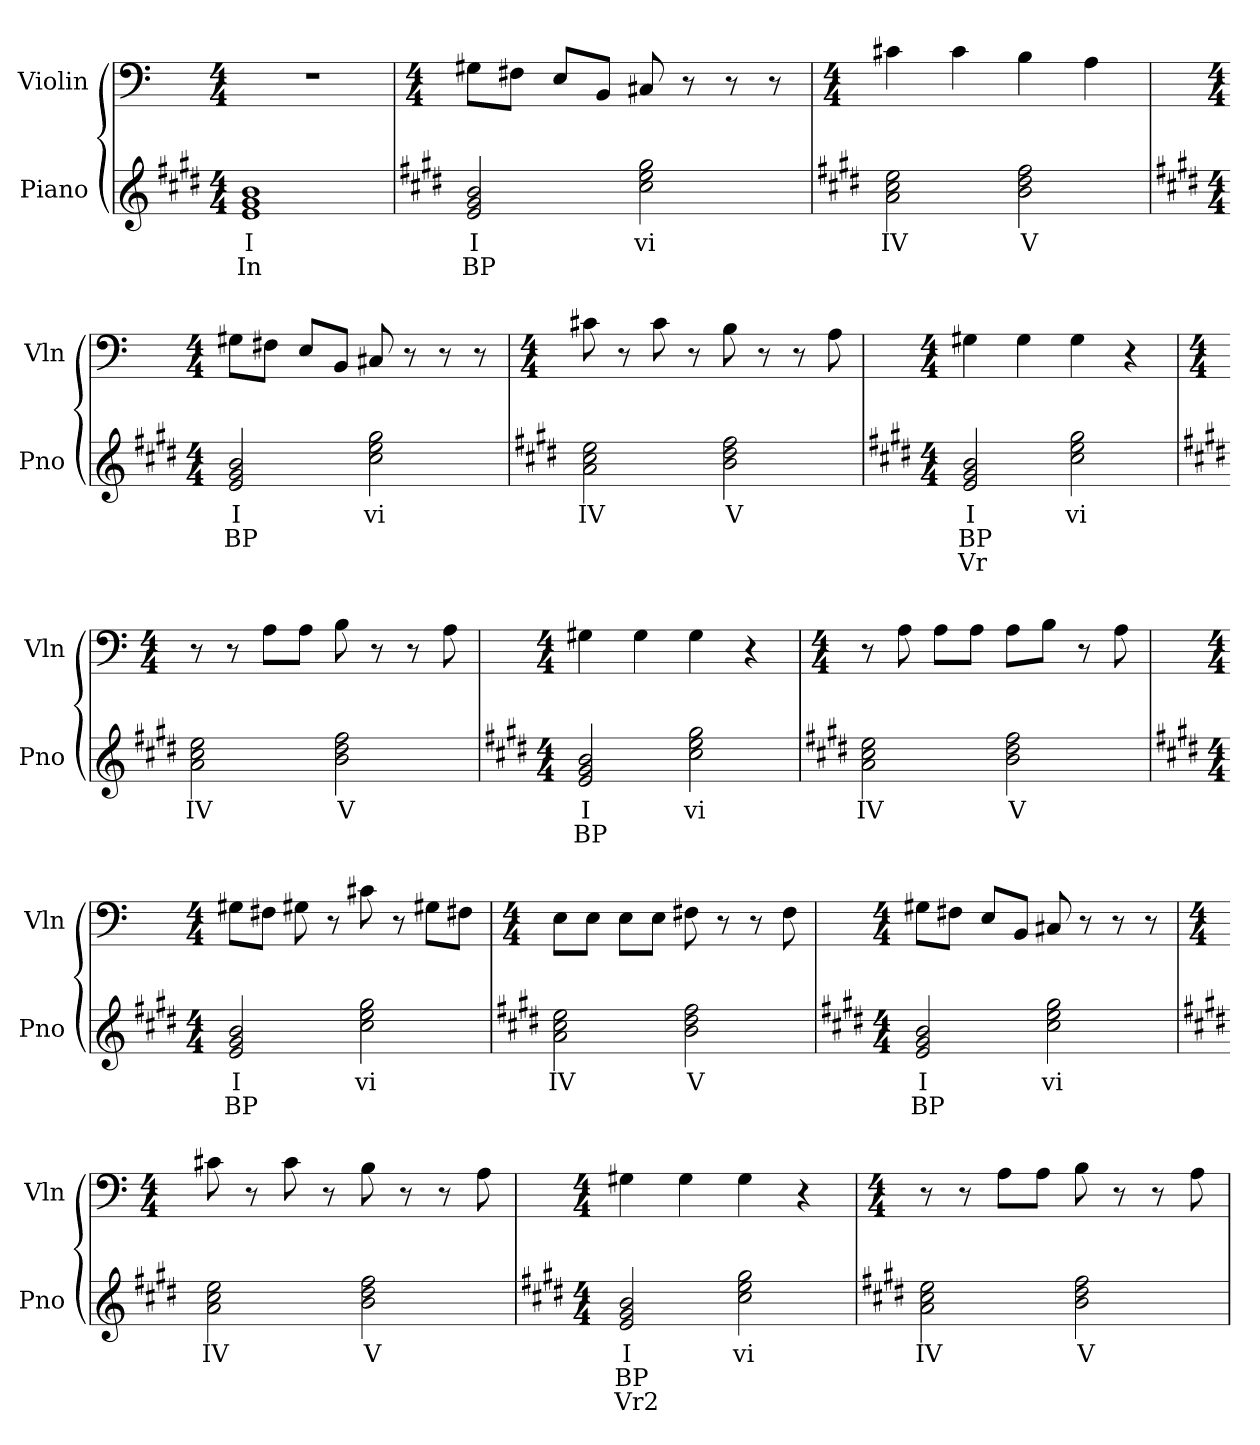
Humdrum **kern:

**kern	**text	**text	**text	**kern
*part2	*part2	*part2	*part2	*part1
*staff2	*staff2	*staff2	*staff2	*staff1
*I"Piano	*	*	*	*I"Violin
*I'Pno	*	*	*	*I'Vln
*k[f#c#g#d#]	*	*	*	*
*E:	*	*	*	*
*M4/4	*	*	*	*M4/4
=	=	=	=	=
1e 1g# 1b	I	In	.	1r
=	=	=	=	=
*k[f#c#g#d#]	*	*	*	*
*E:	*	*	*	*
*	*	*	*	*M4/4
2e 2g# 2b	I	BP	.	8G#XL
.	.	.	.	8F#XJ
.	.	.	.	8EL
.	.	.	.	8BBJ
2cc# 2ee 2gg#	vi	.	.	8C#X
.	.	.	.	8r
.	.	.	.	8r
.	.	.	.	8r
=	=	=	=	=
*k[f#c#g#d#]	*	*	*	*
*E:	*	*	*	*
*	*	*	*	*M4/4
2a 2cc# 2ee	IV	.	.	4c#X
.	.	.	.	4c#
2b 2dd# 2ff#	V	.	.	4B
.	.	.	.	4A
=	=	=	=	=
*k[f#c#g#d#]	*	*	*	*
*E:	*	*	*	*
*M4/4	*	*	*	*M4/4
2e 2g# 2b	I	BP	.	8G#XL
.	.	.	.	8F#XJ
.	.	.	.	8EL
.	.	.	.	8BBJ
2cc# 2ee 2gg#	vi	.	.	8C#X
.	.	.	.	8r
.	.	.	.	8r
.	.	.	.	8r
=	=	=	=	=
*k[f#c#g#d#]	*	*	*	*
*E:	*	*	*	*
*	*	*	*	*M4/4
2a 2cc# 2ee	IV	.	.	8c#X
.	.	.	.	8r
.	.	.	.	8c#
.	.	.	.	8r
2b 2dd# 2ff#	V	.	.	8B
.	.	.	.	8r
.	.	.	.	8r
.	.	.	.	8A
=	=	=	=	=
*k[f#c#g#d#]	*	*	*	*
*E:	*	*	*	*
*M4/4	*	*	*	*M4/4
2e 2g# 2b	I	BP	Vr	4G#X
.	.	.	.	4G#
2cc# 2ee 2gg#	vi	.	.	4G#
.	.	.	.	4r
=	=	=	=	=
*k[f#c#g#d#]	*	*	*	*
*E:	*	*	*	*
*	*	*	*	*M4/4
2a 2cc# 2ee	IV	.	.	8r
.	.	.	.	8r
.	.	.	.	8AL
.	.	.	.	8AJ
2b 2dd# 2ff#	V	.	.	8B
.	.	.	.	8r
.	.	.	.	8r
.	.	.	.	8A
=	=	=	=	=
*k[f#c#g#d#]	*	*	*	*
*E:	*	*	*	*
*M4/4	*	*	*	*M4/4
2e 2g# 2b	I	BP	.	4G#X
.	.	.	.	4G#
2cc# 2ee 2gg#	vi	.	.	4G#
.	.	.	.	4r
=	=	=	=	=
*k[f#c#g#d#]	*	*	*	*
*E:	*	*	*	*
*	*	*	*	*M4/4
2a 2cc# 2ee	IV	.	.	8r
.	.	.	.	8A
.	.	.	.	8AL
.	.	.	.	8AJ
2b 2dd# 2ff#	V	.	.	8AL
.	.	.	.	8BJ
.	.	.	.	8r
.	.	.	.	8A
=	=	=	=	=
*k[f#c#g#d#]	*	*	*	*
*E:	*	*	*	*
*M4/4	*	*	*	*M4/4
2e 2g# 2b	I	BP	.	8G#XL
.	.	.	.	8F#XJ
.	.	.	.	8G#X
.	.	.	.	8r
2cc# 2ee 2gg#	vi	.	.	8c#X
.	.	.	.	8r
.	.	.	.	8G#XL
.	.	.	.	8F#XJ
=	=	=	=	=
*k[f#c#g#d#]	*	*	*	*
*E:	*	*	*	*
*	*	*	*	*M4/4
2a 2cc# 2ee	IV	.	.	8EL
.	.	.	.	8EJ
.	.	.	.	8EL
.	.	.	.	8EJ
2b 2dd# 2ff#	V	.	.	8F#X
.	.	.	.	8r
.	.	.	.	8r
.	.	.	.	8F#
=	=	=	=	=
*k[f#c#g#d#]	*	*	*	*
*E:	*	*	*	*
*M4/4	*	*	*	*M4/4
2e 2g# 2b	I	BP	.	8G#XL
.	.	.	.	8F#XJ
.	.	.	.	8EL
.	.	.	.	8BBJ
2cc# 2ee 2gg#	vi	.	.	8C#X
.	.	.	.	8r
.	.	.	.	8r
.	.	.	.	8r
=	=	=	=	=
*k[f#c#g#d#]	*	*	*	*
*E:	*	*	*	*
*	*	*	*	*M4/4
2a 2cc# 2ee	IV	.	.	8c#X
.	.	.	.	8r
.	.	.	.	8c#
.	.	.	.	8r
2b 2dd# 2ff#	V	.	.	8B
.	.	.	.	8r
.	.	.	.	8r
.	.	.	.	8A
=	=	=	=	=
*k[f#c#g#d#]	*	*	*	*
*E:	*	*	*	*
*M4/4	*	*	*	*M4/4
2e 2g# 2b	I	BP	Vr2	4G#X
.	.	.	.	4G#
2cc# 2ee 2gg#	vi	.	.	4G#
.	.	.	.	4r
=	=	=	=	=
*k[f#c#g#d#]	*	*	*	*
*E:	*	*	*	*
*	*	*	*	*M4/4
2a 2cc# 2ee	IV	.	.	8r
.	.	.	.	8r
.	.	.	.	8AL
.	.	.	.	8AJ
2b 2dd# 2ff#	V	.	.	8B
.	.	.	.	8r
.	.	.	.	8r
.	.	.	.	8A
=	=	=	=	=
*-	*-	*-	*-	*-
